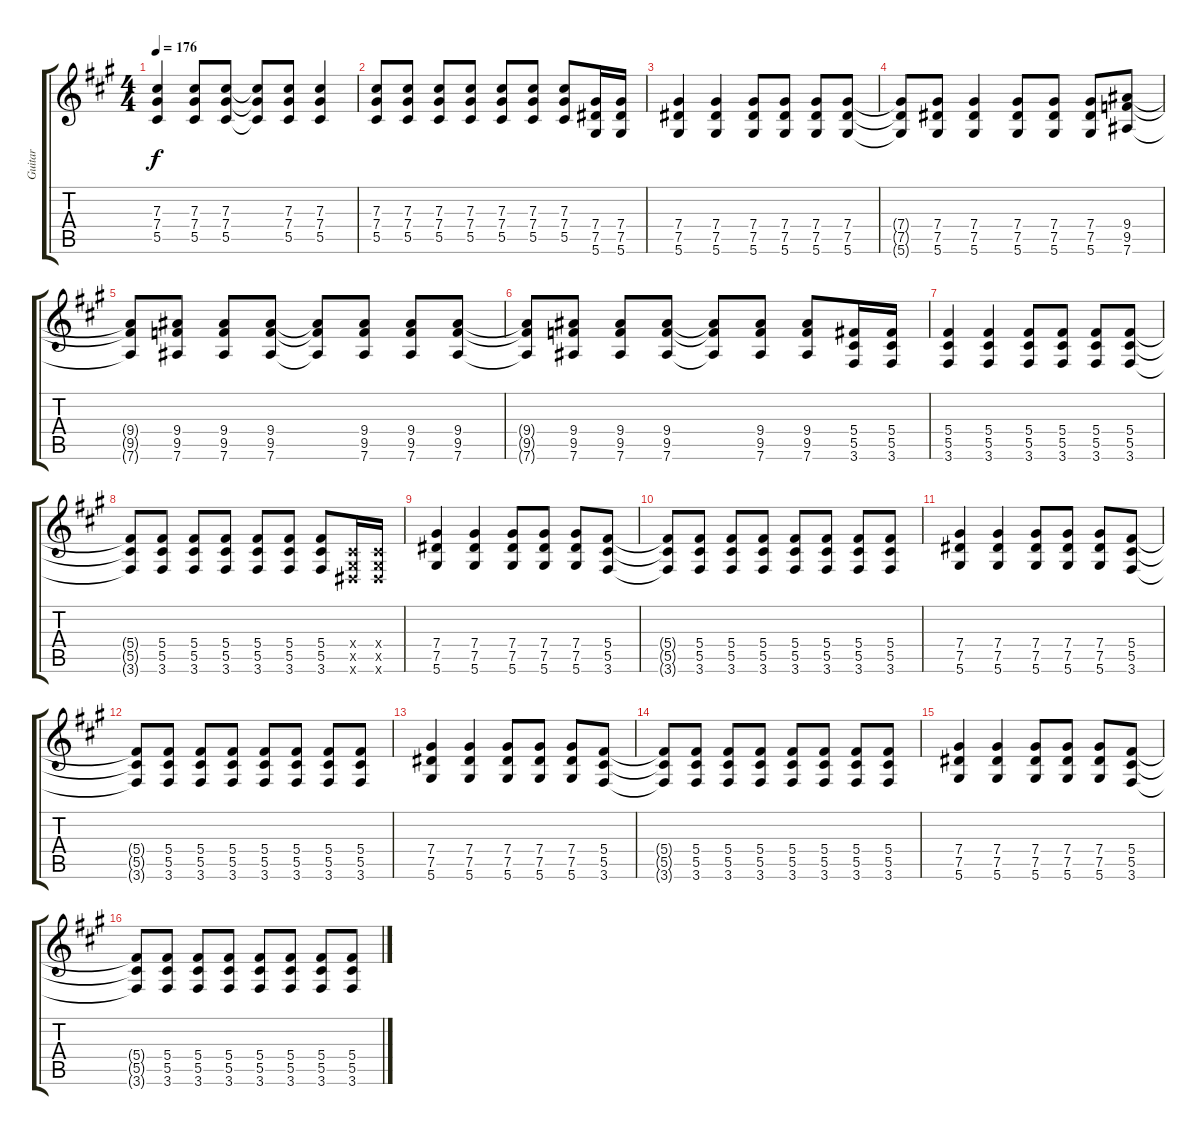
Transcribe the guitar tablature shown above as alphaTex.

\track ("Guitar" "Guitar") {instrument overdrivenguitar}
\staff {score tabs}
\tuning (Eb4 Bb3 Gb3 Db3 Ab2 Eb2) {hide}
\ts (4 4)
\tempo 176
\clef g2
\ks a
(7.3 7.4 5.5).4{dy f} (7.3 7.4 5.5).8 (7.3 7.4 5.5).8 (7.3{t} 7.4{t} 5.5{t}).8 (7.3 7.4 5.5).8 (7.3 7.4 5.5).4 |
(7.3 7.4 5.5).8 (7.3 7.4 5.5).8 (7.3 7.4 5.5).8 (7.3 7.4 5.5).8 (7.3 7.4 5.5).8 (7.3 7.4 5.5).8 (7.3 7.4 5.5).8 (7.4 7.5 5.6).16 (7.4 7.5 5.6).16 |
(7.4 7.5 5.6).4 (7.4 7.5 5.6).4 (7.4 7.5 5.6).8 (7.4 7.5 5.6).8 (7.4 7.5 5.6).8 (7.4 7.5 5.6).8 |
(7.4{t} 7.5{t} 5.6{t}).8 (7.4 7.5 5.6).8 (7.4 7.5 5.6).4 (7.4 7.5 5.6).8 (7.4 7.5 5.6).8 (7.4 7.5 5.6).8 (9.4 9.5 7.6).8 |
(9.4{t} 9.5{t} 7.6{t}).8 (9.4 9.5 7.6).8 (9.4 9.5 7.6).8 (9.4 9.5 7.6).8 (9.4{t} 9.5{t} 7.6{t}).8 (9.4 9.5 7.6).8 (9.4 9.5 7.6).8 (9.4 9.5 7.6).8 |
(9.4{t} 9.5{t} 7.6{t}).8 (9.4 9.5 7.6).8 (9.4 9.5 7.6).8 (9.4 9.5 7.6).8 (9.4{t} 9.5{t} 7.6{t}).8 (9.4 9.5 7.6).8 (9.4 9.5 7.6).8 (5.4 5.5 3.6).16 (5.4 5.5 3.6).16 |
(5.4 5.5 3.6).4 (5.4 5.5 3.6).4 (5.4 5.5 3.6).8 (5.4 5.5 3.6).8 (5.4 5.5 3.6).8 (5.4 5.5 3.6).8 |
(5.4{t} 5.5{t} 3.6{t}).8 (5.4 5.5 3.6).8 (5.4 5.5 3.6).8 (5.4 5.5 3.6).8 (5.4 5.5 3.6).8 (5.4 5.5 3.6).8 (5.4 5.5 3.6).8 (0.4{x} 0.5{x} 0.6{x}).16 (0.4{x} 0.5{x} 0.6{x}).16 |
(7.4 7.5 5.6).4 (7.4 7.5 5.6).4 (7.4 7.5 5.6).8 (7.4 7.5 5.6).8 (7.4 7.5 5.6).8 (5.4 5.5 3.6).8 |
(5.4{t} 5.5{t} 3.6{t}).8 (5.4 5.5 3.6).8 (5.4 5.5 3.6).8 (5.4 5.5 3.6).8 (5.4 5.5 3.6).8 (5.4 5.5 3.6).8 (5.4 5.5 3.6).8 (5.4 5.5 3.6).8 |
(7.4 7.5 5.6).4 (7.4 7.5 5.6).4 (7.4 7.5 5.6).8 (7.4 7.5 5.6).8 (7.4 7.5 5.6).8 (5.4 5.5 3.6).8 |
(5.4{t} 5.5{t} 3.6{t}).8 (5.4 5.5 3.6).8 (5.4 5.5 3.6).8 (5.4 5.5 3.6).8 (5.4 5.5 3.6).8 (5.4 5.5 3.6).8 (5.4 5.5 3.6).8 (5.4 5.5 3.6).8 |
(7.4 7.5 5.6).4 (7.4 7.5 5.6).4 (7.4 7.5 5.6).8 (7.4 7.5 5.6).8 (7.4 7.5 5.6).8 (5.4 5.5 3.6).8 |
(5.4{t} 5.5{t} 3.6{t}).8 (5.4 5.5 3.6).8 (5.4 5.5 3.6).8 (5.4 5.5 3.6).8 (5.4 5.5 3.6).8 (5.4 5.5 3.6).8 (5.4 5.5 3.6).8 (5.4 5.5 3.6).8 |
(7.4 7.5 5.6).4 (7.4 7.5 5.6).4 (7.4 7.5 5.6).8 (7.4 7.5 5.6).8 (7.4 7.5 5.6).8 (5.4 5.5 3.6).8 |
(5.4{t} 5.5{t} 3.6{t}).8 (5.4 5.5 3.6).8 (5.4 5.5 3.6).8 (5.4 5.5 3.6).8 (5.4 5.5 3.6).8 (5.4 5.5 3.6).8 (5.4 5.5 3.6).8 (5.4 5.5 3.6).8
